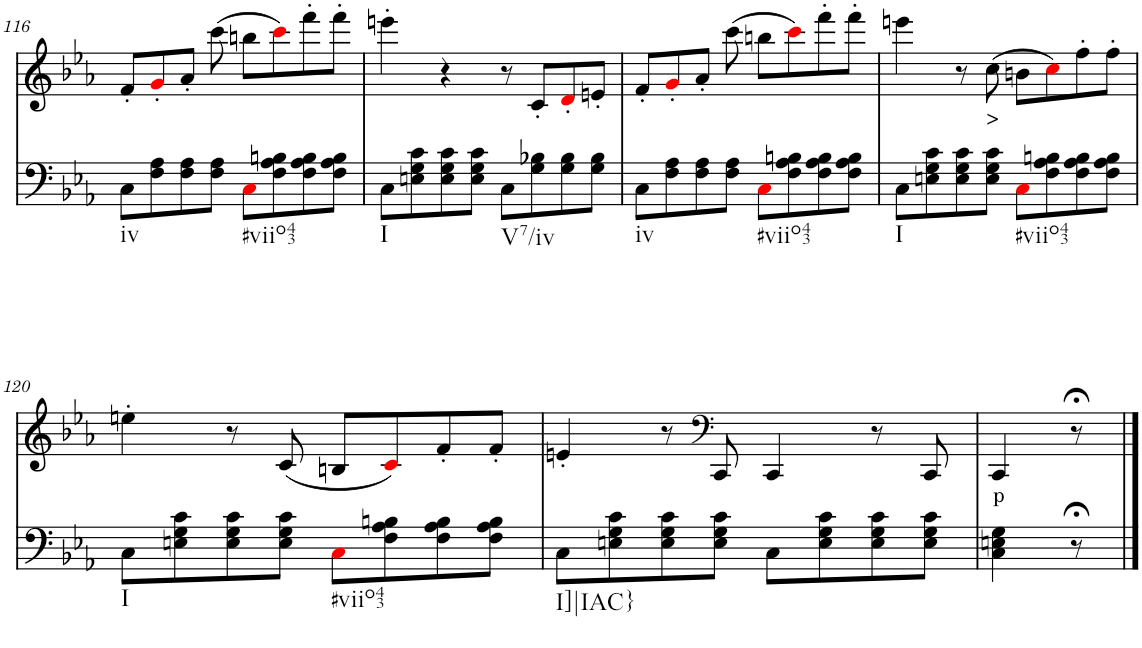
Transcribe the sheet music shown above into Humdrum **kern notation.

**kern	**kern	**text
*part2	*part1	*part1
*staff2	*staff1	*staff1
*I"piano	*I"piano	*
*I'Pno	*I'Pno	*
!!LO:PB:g=z
*clefF4	*clefG2	*
*k[b-e-a-]	*k[b-e-a-]	*
*c:	*c:	*
*M4/4	*M4/4	*
=116	=116	=116
!LO:TX:b:t=iv	!	!
8C\L	8f'/L	.
8F\ 8A-\	8g'i/	.
8F\ 8A-\	8a-'/J	.
8F\ 8A-\J	(8ccc\	.
!LO:TX:b:t=#viio43	!	!
8Ci\L	8bbn\L	.
8F\ 8A-\ 8Bn\	8ccci\)	.
8F\ 8A-\ 8B\	8fff'\	.
8F\ 8A-\ 8B\J	8fff'\J	.
=117	=117	=117
!LO:TX:b:t=I	!	!
8C\L	4eeen'\	.
8En\ 8G\ 8c\	.	.
8E\ 8G\ 8c\	4r	.
8E\ 8G\ 8c\J	.	.
!LO:TX:b:t=V7/iv	!	!
8C\L	8r	.
8G\ 8B-X\	8c'/L	.
8G\ 8B-\	8d'i/	.
8G\ 8B-\J	8en'/J	.
=118	=118	=118
!LO:TX:b:t=iv	!	!
8C\L	8f'/L	.
8F\ 8A-\	8g'i/	.
8F\ 8A-\	8a-'/J	.
8F\ 8A-\J	(8ccc\	.
!LO:TX:b:t=#viio43	!	!
8Ci\L	8bbn\L	.
8F\ 8A-\ 8Bn\	8ccci\)	.
8F\ 8A-\ 8B\	8fff'\	.
8F\ 8A-\ 8B\J	8fff'\J	.
=119	=119	=119
!LO:TX:b:t=I	!	!
8C\L	4eeen\	.
8En\ 8G\ 8c\	.	.
8E\ 8G\ 8c\	8r	.
!	!	!LO:LY:b
8E\ 8G\ 8c\J	(8cc\	>
!LO:TX:b:t=#viio43	!	!
8Ci\L	8bn\L	.
8F\ 8A-\ 8Bn\	8cci\)	.
8F\ 8A-\ 8B\	8ff'\	.
8F\ 8A-\ 8B\J	8ff'\J	.
!!LO:LB:g=z
=120	=120	=120
!LO:TX:b:t=I	!	!
8C\L	4een'\	.
8En\ 8G\ 8c\	.	.
8E\ 8G\ 8c\	8r	.
8E\ 8G\ 8c\J	(8c/	.
!LO:TX:b:t=#viio43	!	!
8Ci\L	8Bn/L	.
8F\ 8A-\ 8Bn\	8ci/)	.
8F\ 8A-\ 8B\	8f'/	.
8F\ 8A-\ 8B\J	8f'/J	.
=121	=121	=121
!LO:TX:b:t=I]|IAC}	!	!
8C\L	4en'/	.
8En\ 8G\ 8c\	.	.
8E\ 8G\ 8c\	8r	.
*	*clefF4	*
8E\ 8G\ 8c\J	8CC/	.
8C\L	4CC/	.
8E\ 8G\ 8c\	.	.
8E\ 8G\ 8c\	8r	.
8E\ 8G\ 8c\J	8CC/	.
=122	=122	=122
!	!	!LO:LY:b
4C\ 4En\ 4G\	4CC/	p
8r;<	8r;<	.
==	==	==
*-	*-	*-
